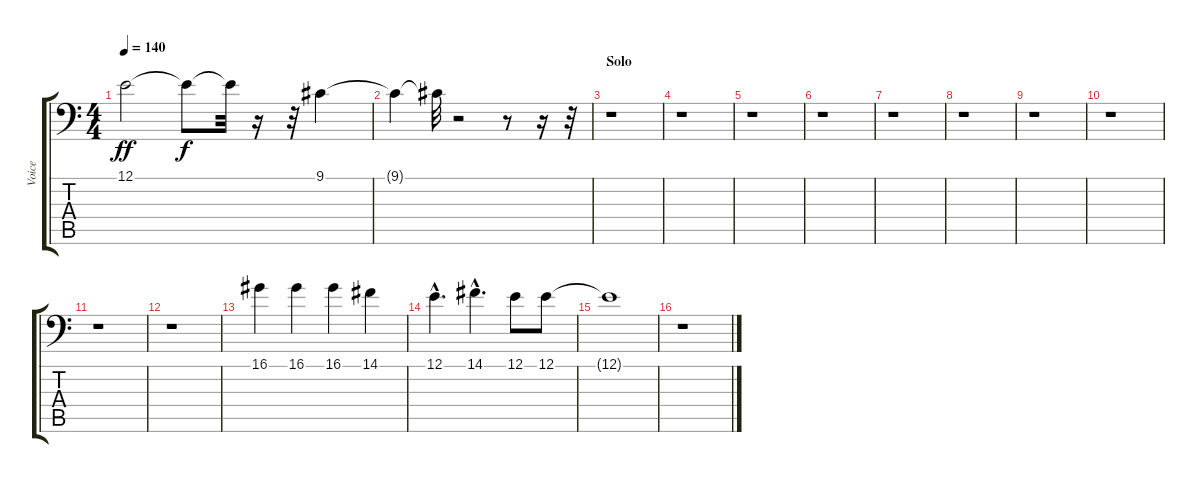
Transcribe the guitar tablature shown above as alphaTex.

\track ("Voice" "Voice") {instrument baritonesax}
\staff {score tabs}
\tuning (E3 B2 G2 D2 A1 E1) {hide}
\ts (4 4)
\tempo 140
\clef f4
\ks c
12.1.2{dy ff} 12.1{t}.8{dy f} 12.1{t}.32 r.16 r.32 9.1.4 |
9.1{t}.4 9.1{t}.32 r.2 r.8 r.16 r.32 |
\section ("" "Solo")
r.1 |
r.1 |
r.1 |
r.1 |
r.1 |
r.1 |
r.1 |
r.1 |
r.1 |
r.1 |
16.1.4 16.1.4 16.1.4 14.1.4 |
12.1{hac}.4{d} 14.1{hac}.4{d} 12.1.8 12.1.8 |
12.1{t}.1 |
r.1
